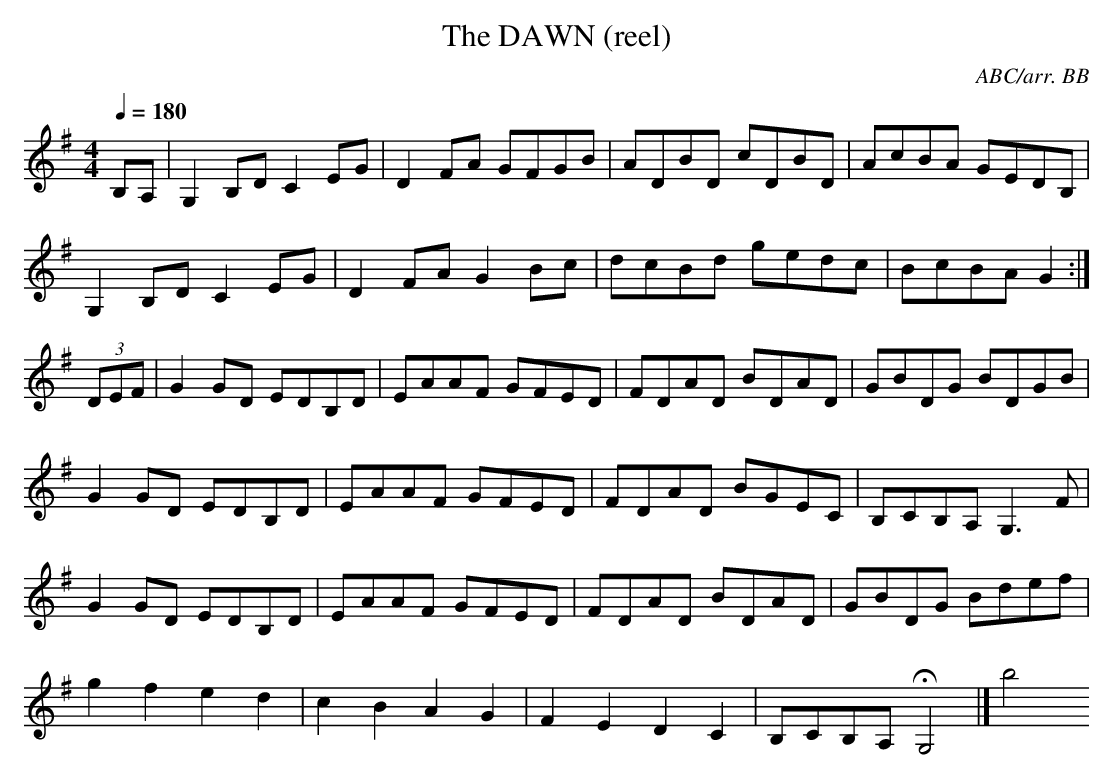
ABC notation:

X:1
T:DAWN (reel), The
C:ABC/arr. BB
((3gfg, (3fef, etc.) if you're brave enough to try!
M:4/4
Q:1/4=180
L:1/8
K:G
B,A,|G,2B,D C2EG|D2FA GFGB|ADBD cDBD|AcBA GEDB,|
G,2B,D C2EG|D2FA G2Bc|dcBd gedc|BcBA G2 :|
(3DEF|G2GD EDB,D|EAAF GFED|FDAD BDAD|GBDG BDGB|
G2GD EDB,D|EAAF GFED|FDAD BGEC|B,CB,A, G,3F|
G2GD EDB,D|EAAF GFED|FDAD BDAD|GBDG Bdef|
g2f2 e2d2|c2B2 A2G2|F2E2 D2C2|B,CB,A, HG,4 |]\'b4
